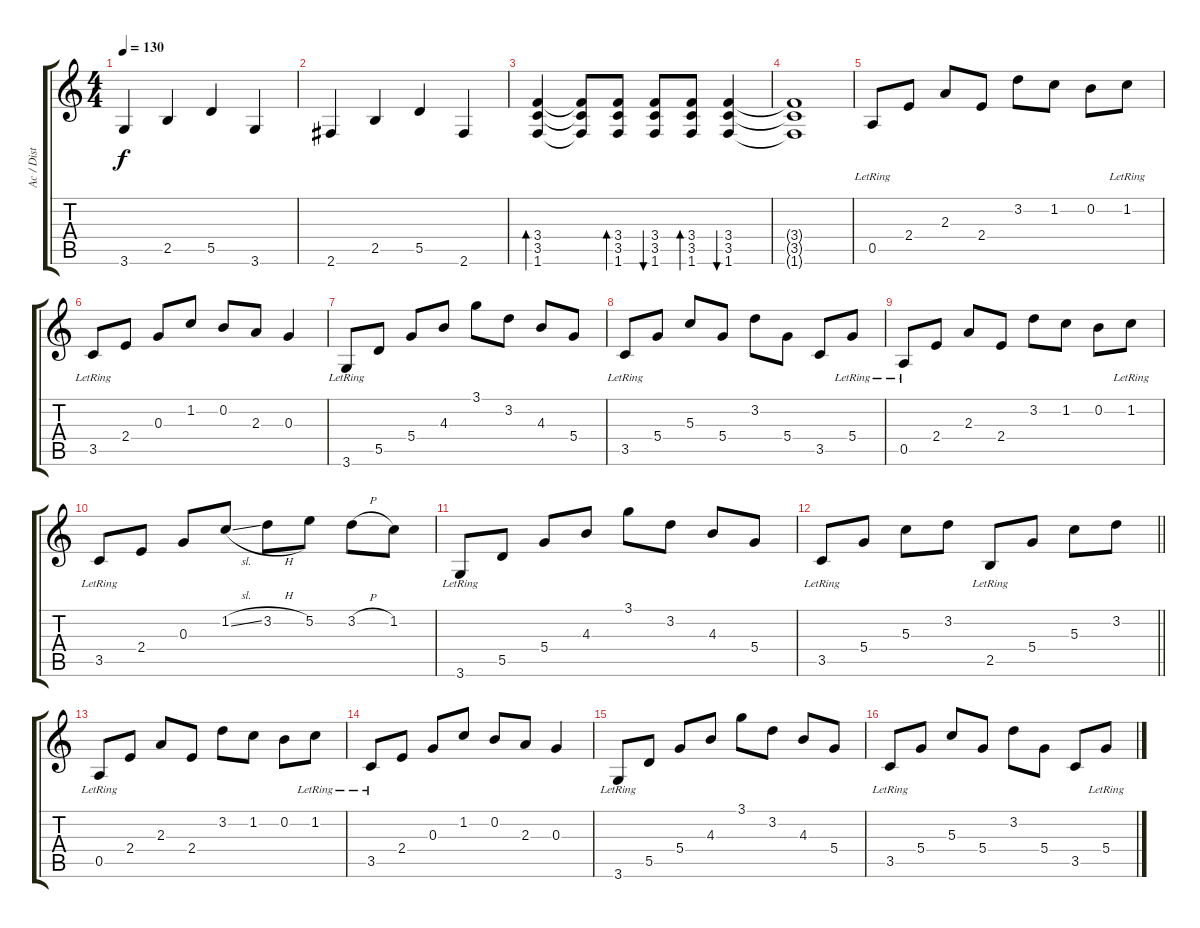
\track ("Ac / Dist" "Ac / Dist") {instrument acousticguitarsteel}
\staff {score tabs}
\tuning (E4 B3 G3 D3 A2 E2) {hide}
\ts (4 4)
\tempo 130
\clef g2
\ks c
3.6.4{dy f} 2.5.4 5.5.4 3.6.4 |
2.6.4 2.5.4 5.5.4 2.6.4 |
(3.4 3.5 1.6).4{bd 30} (3.4{t} 3.5{t} 1.6{t}).8 (3.4 3.5 1.6).8{bd 30} (3.4 3.5 1.6).8{bu 30} (3.4 3.5 1.6).8{bd 30} (3.4 3.5 1.6).4{bu 30} |
(3.4{t} 3.5{t} 1.6{t}).1 |
0.5{lr}.8 2.4.8 2.3.8 2.4.8 3.2.8 1.2.8 0.2.8 1.2{lr}.8 |
3.5{lr}.8 2.4.8 0.3.8 1.2.8 0.2.8 2.3.8 0.3.4 |
3.6{lr}.8 5.5.8 5.4.8 4.3.8 3.1.8 3.2.8 4.3.8 5.4.8 |
3.5{lr}.8 5.4.8 5.3.8 5.4.8 3.2.8 5.4.8 3.5.8 5.4{lr}.8 |
0.5{lr}.8 2.4.8 2.3.8 2.4.8 3.2.8 1.2.8 0.2.8 1.2{lr}.8 |
3.5{lr}.8 2.4.8 0.3.8 1.2{sl}.8 3.2{h}.8 5.2.8 3.2{h}.8 1.2.8 |
3.6{lr}.8 5.5.8 5.4.8 4.3.8 3.1.8 3.2.8 4.3.8 5.4.8 |
\barLineRight lightlight
3.5{lr}.8 5.4.8 5.3.8 3.2.8 2.5{lr}.8 5.4.8 5.3.8 3.2.8 |
0.5{lr}.8 2.4.8 2.3.8 2.4.8 3.2.8 1.2.8 0.2.8 1.2{lr}.8 |
3.5{lr}.8 2.4.8 0.3.8 1.2.8 0.2.8 2.3.8 0.3.4 |
3.6{lr}.8 5.5.8 5.4.8 4.3.8 3.1.8 3.2.8 4.3.8 5.4.8 |
3.5{lr}.8 5.4.8 5.3.8 5.4.8 3.2.8 5.4.8 3.5.8 5.4{lr}.8
